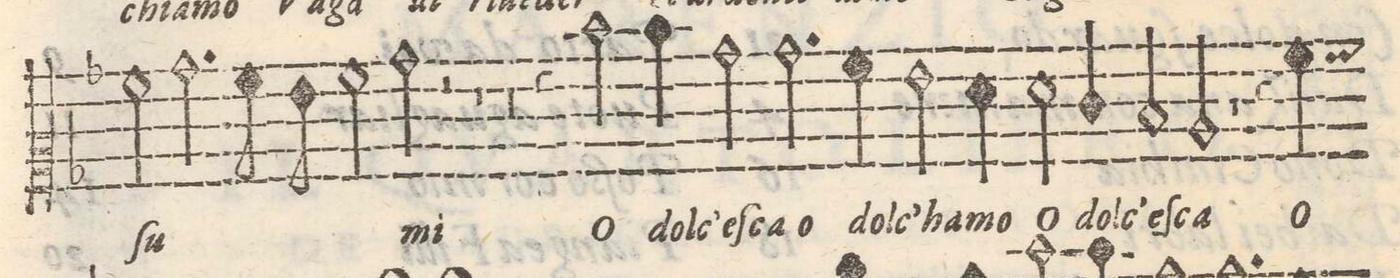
**kern	**text
*I"ALTO	*
*clefC2	*
*k[b-]	*
*M2/1	*
2a\	-ſu-
2.b-\	.
8a\	.
8g\	.
2a\	.
=11-	=11-
2b-\	-mi
2r	.
1r	.
=12-	=12-
0r	.
=13-	=13-
4r	.
2dd\	O
4dd\	dol-
2b-\	-c'eſ-
2.b-\	ca o
=14-	=14-
4a\	dol'c-
2g\	-ha-
4f\	-mo
2f\	O
4e/	dol-
=15-	=15-
2d/	-c'eſ-
2c/	-ca
1r	.
=16-	=16-
4r	.
4a\	O
*-	*-
